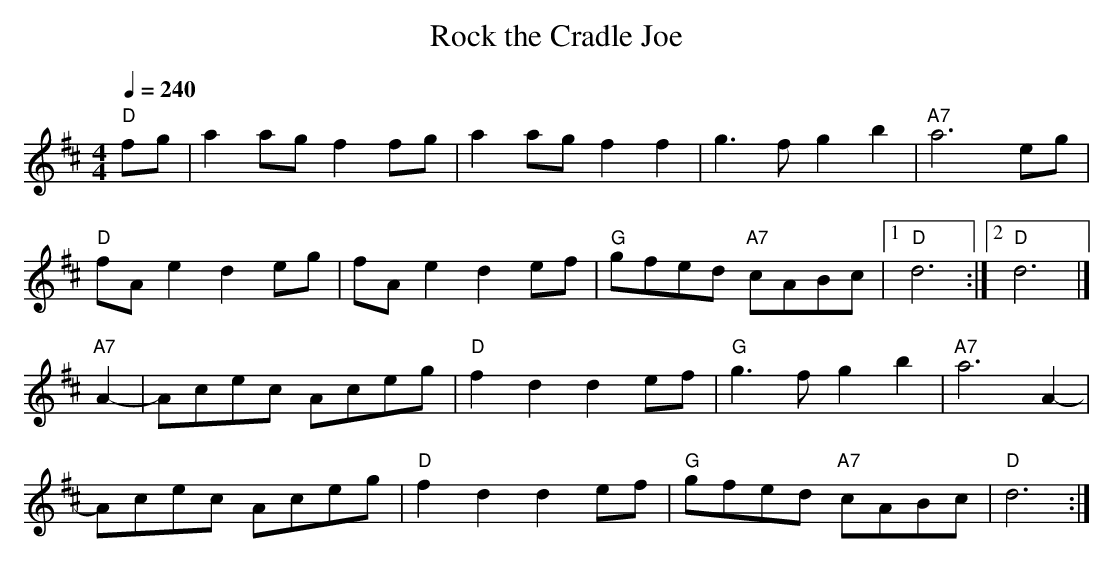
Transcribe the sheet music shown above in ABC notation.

X:1a
T:Rock the Cradle Joe
M:4/4
L:1/8
Q:1/4=240
K:D
"D"fg|a2 ag f2 fg|a2 ag f2 f2|g3 f g2 b2| "A7"a6 eg| !
"D"fA e2 d2 eg| fA e2 d2 ef| "G"gfed "A7"cABc|1 "D"d6:|2 "D"d6 |]!
"A7" A2-|Acec Aceg| "D"f2 d2 d2 ef | "G"g3 f g2 b2| "A7"a6 A2- | !
Acec Aceg| "D"f2 d2 d2 ef| "G"gfed "A7"cABc| "D"d6:|
